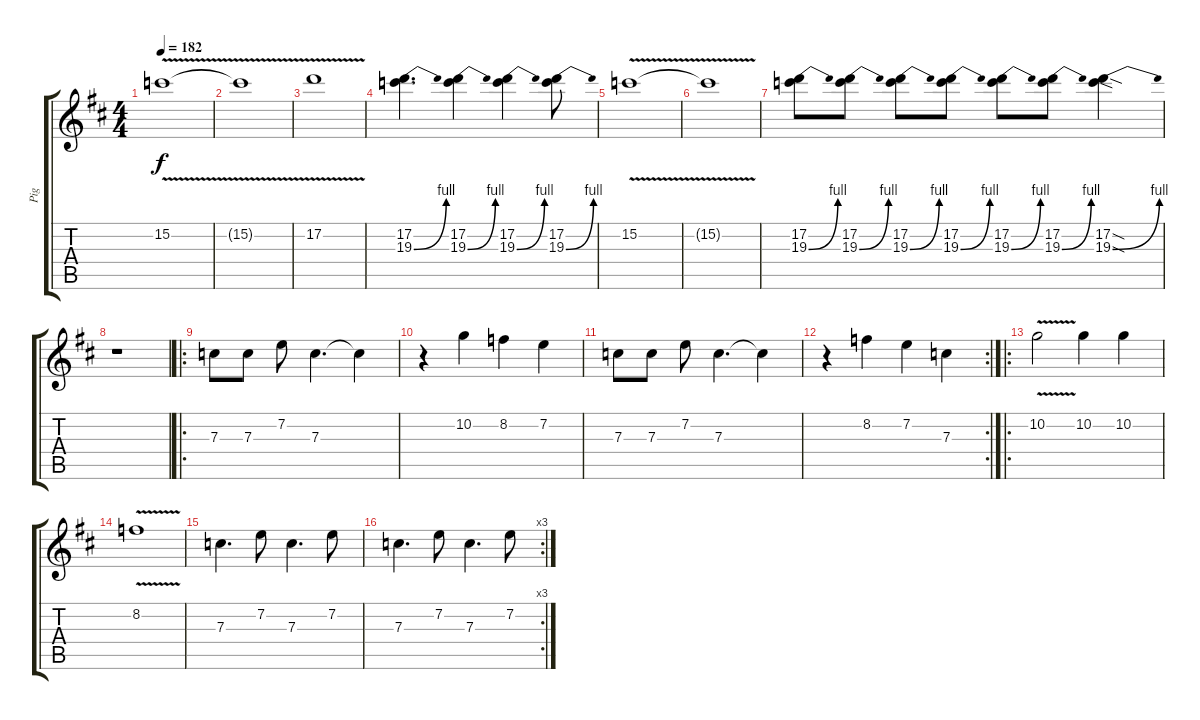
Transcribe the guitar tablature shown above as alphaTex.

\track ("Pig" "Pig") {instrument distortionguitar}
\staff {score tabs}
\tuning (D4 A3 F3 C3 G2 C2) {hide}
\ts (4 4)
\tempo 182
\clef g2
\ks d
15.2{v}.1{dy f} |
15.2{v t}.1 |
17.2{v}.1 |
(17.2 19.3{be (bend 0 0 60 4)}).4{d} (17.2 19.3{be (bend 0 0 60 4)}).4 (17.2 19.3{be (bend 0 0 60 4)}).4 (17.2 19.3{be (bend 0 0 60 4)}).8 |
15.2{v}.1 |
15.2{v t}.1 |
(17.2 19.3{be (bend 0 0 60 4)}).8 (17.2 19.3{be (bend 0 0 60 4)}).8 (17.2 19.3{be (bend 0 0 60 4)}).8 (17.2 19.3{be (bend 0 0 60 4)}).8 (17.2 19.3{be (bend 0 0 60 4)}).8 (17.2 19.3{be (bend 0 0 60 4)}).8 (17.2{sod} 19.3{be (bend 0 0 60 4) sod}).4 |
r.1 |
\ro
7.3.8 7.3.8 7.2.8 7.3.4{d} 7.3{t}.4 |
r.4 10.2.4 8.2.4 7.2.4 |
7.3.8 7.3.8 7.2.8 7.3.4{d} 7.3{t}.4 |
\rc 2
r.4 8.2.4 7.2.4 7.3.4 |
\ro
10.2{v}.2 10.2.4 10.2.4 |
8.2{v}.1 |
7.3.4{d} 7.2.8 7.3.4{d} 7.2.8 |
\rc 3
7.3.4{d} 7.2.8 7.3.4{d} 7.2.8
